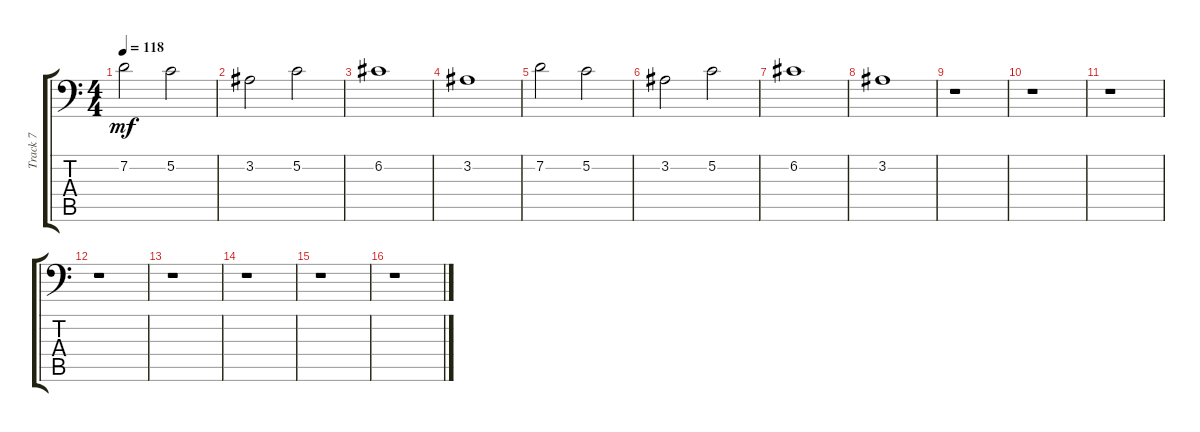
\track ("Track 7" "Track 7") {instrument frenchhorn}
\staff {score tabs}
\tuning (C4 G3 Eb3 Bb2 F2 Bb1) {hide}
\ts (4 4)
\tempo 118
\clef f4
\ks c
7.2.2{dy mf} 5.2.2 |
3.2.2 5.2.2 |
6.2.1 |
3.2.1 |
7.2.2 5.2.2 |
3.2.2 5.2.2 |
6.2.1 |
3.2.1 |
r.1 |
r.1 |
r.1 |
r.1 |
r.1 |
r.1 |
r.1 |
r.1
